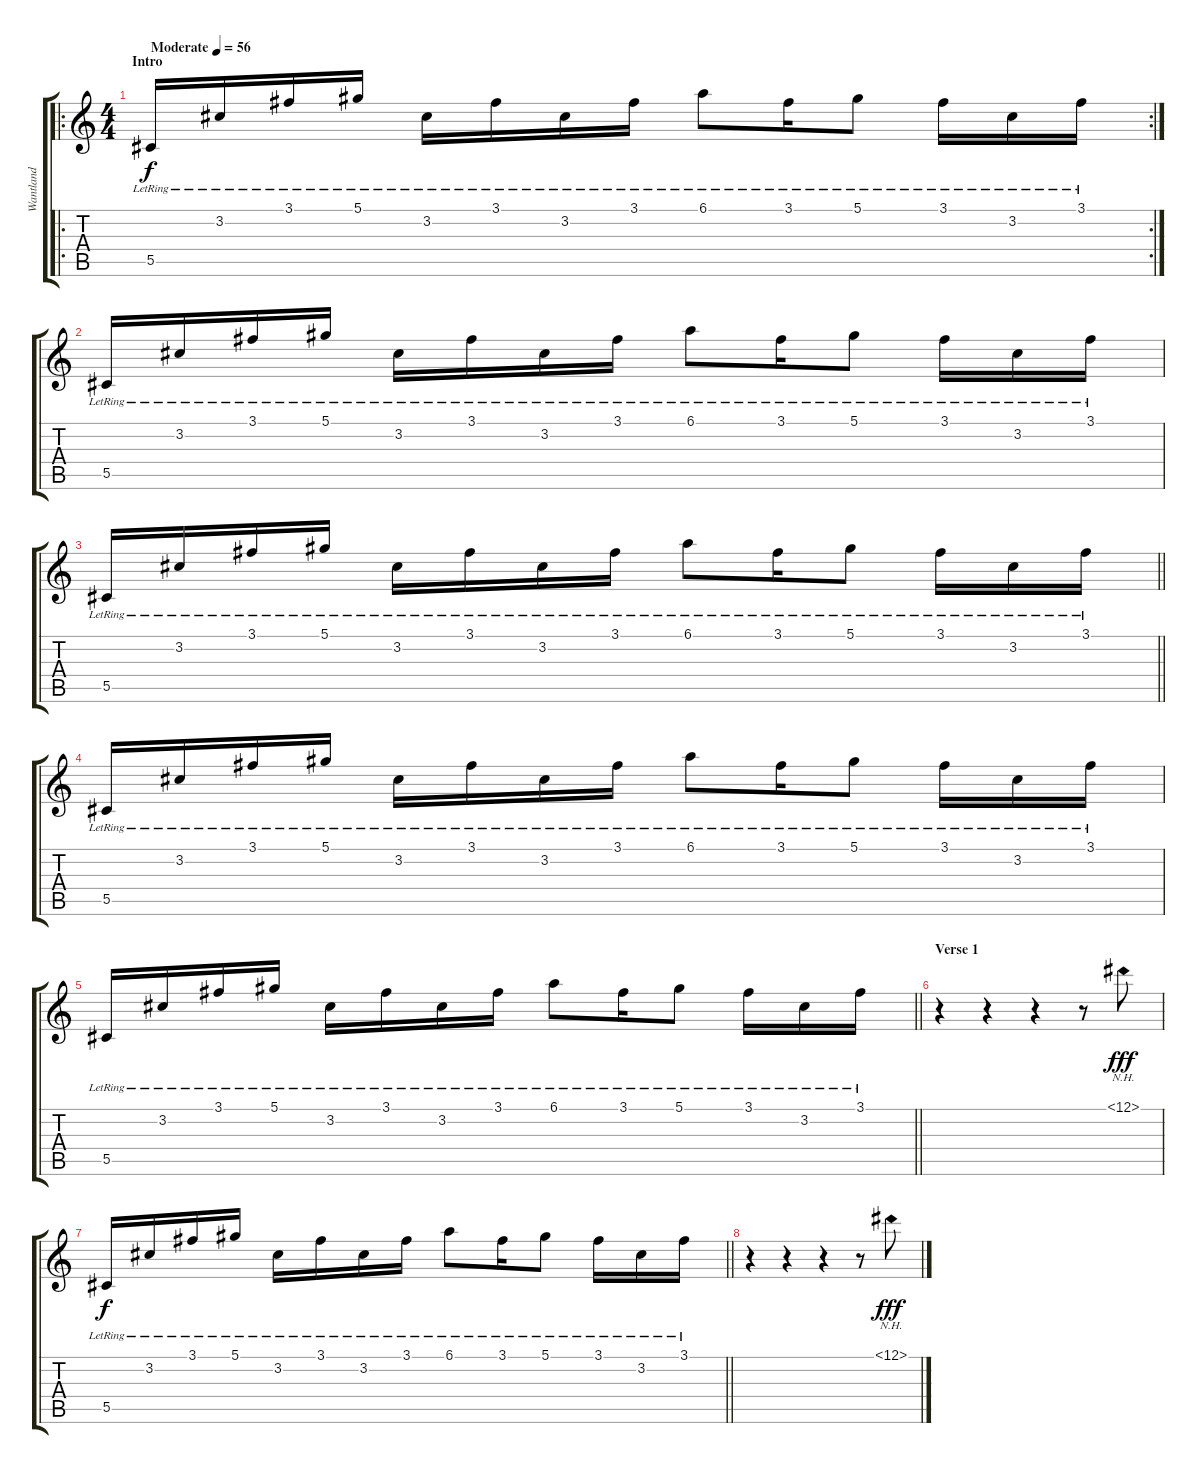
\track ("Wantland" "Wantland") {instrument electricguitarclean}
\staff {score tabs}
\tuning (Eb4 Bb3 Gb3 Db3 Ab2 Db2) {hide}
\ro
\rc 2
\ts (4 4)
\section ("" "Intro")
\tempo (56 "Moderate")
\clef g2
\ks c
5.5{lr}.16{dy f instrument electricguitarclean} 3.2{lr}.16 3.1{lr}.16 5.1{lr}.16 3.2{lr}.16 3.1{lr}.16 3.2{lr}.16 3.1{lr}.16 6.1{lr}.8 3.1{lr}.16 5.1{lr}.8 3.1{lr}.16 3.2{lr}.16 3.1{lr}.16 |
5.5{lr}.16 3.2{lr}.16 3.1{lr}.16 5.1{lr}.16 3.2{lr}.16 3.1{lr}.16 3.2{lr}.16 3.1{lr}.16 6.1{lr}.8 3.1{lr}.16 5.1{lr}.8 3.1{lr}.16 3.2{lr}.16 3.1{lr}.16 |
\barLineRight lightlight
5.5{lr}.16 3.2{lr}.16 3.1{lr}.16 5.1{lr}.16 3.2{lr}.16 3.1{lr}.16 3.2{lr}.16 3.1{lr}.16 6.1{lr}.8 3.1{lr}.16 5.1{lr}.8 3.1{lr}.16 3.2{lr}.16 3.1{lr}.16 |
5.5{lr}.16 3.2{lr}.16 3.1{lr}.16 5.1{lr}.16 3.2{lr}.16 3.1{lr}.16 3.2{lr}.16 3.1{lr}.16 6.1{lr}.8 3.1{lr}.16 5.1{lr}.8 3.1{lr}.16 3.2{lr}.16 3.1{lr}.16 |
\barLineRight lightlight
5.5{lr}.16 3.2{lr}.16 3.1{lr}.16 5.1{lr}.16 3.2{lr}.16 3.1{lr}.16 3.2{lr}.16 3.1{lr}.16 6.1{lr}.8 3.1{lr}.16 5.1{lr}.8 3.1{lr}.16 3.2{lr}.16 3.1{lr}.16 |
\section ("" "Verse 1")
r.4 r.4 r.4 r.8 12.1{nh}.8{dy fff} |
\barLineRight lightlight
5.5{lr}.16{dy f} 3.2{lr}.16 3.1{lr}.16 5.1{lr}.16 3.2{lr}.16 3.1{lr}.16 3.2{lr}.16 3.1{lr}.16 6.1{lr}.8 3.1{lr}.16 5.1{lr}.8 3.1{lr}.16 3.2{lr}.16 3.1{lr}.16 |
r.4 r.4 r.4 r.8 12.1{nh}.8{dy fff}
